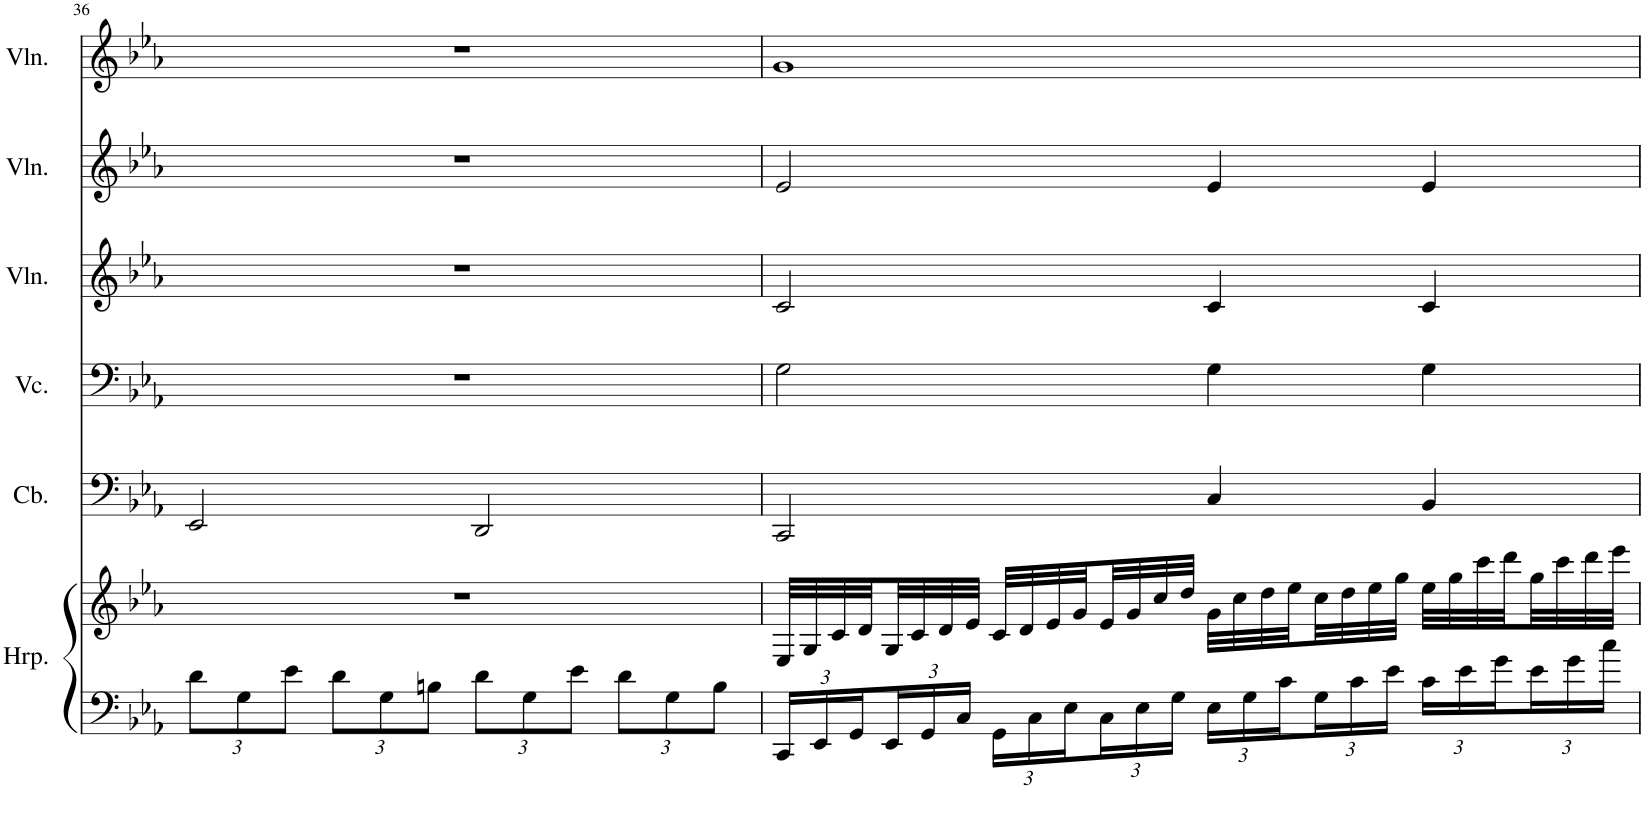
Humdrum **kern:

**kern	**kern	**kern	**kern	**kern	**kern	**kern
*part6	*part6	*part5	*part4	*part3	*part2	*part1
*staff7	*staff6	*staff5	*staff4	*staff3	*staff2	*staff1
*I"Harp	*	*I"Contrabass	*I"Violoncello	*I"Violin	*I"Violin	*I"Violin
*I'Hrp.	*	*I'Cb.	*I'Vc.	*I'Vln.	*I'Vln.	*I'Vln.
!!LO:PB:g=z
*clefF4	*clefG2	*clefF4	*clefF4	*clefG2	*clefG2	*clefG2
*	*	*Trd7c12	*	*	*	*
*k[b-e-a-]	*k[b-e-a-]	*k[b-e-a-]	*k[b-e-a-]	*k[b-e-a-]	*k[b-e-a-]	*k[b-e-a-]
*M4/4	*M4/4	*M4/4	*M4/4	*M4/4	*M4/4	*M4/4
*Xbrackettup	*	*	*	*	*	*
=36	=36	=36	=36	=36	=36	=36
12d\L	1r	2EE-/	1r	1r	1r	1r
12G\	.	.	.	.	.	.
12e-\J	.	.	.	.	.	.
12d\L	.	.	.	.	.	.
12G\	.	.	.	.	.	.
12Bn\J	.	.	.	.	.	.
12d\L	.	2DD/	.	.	.	.
12G\	.	.	.	.	.	.
12e-\J	.	.	.	.	.	.
12d\L	.	.	.	.	.	.
12G\	.	.	.	.	.	.
12B\J	.	.	.	.	.	.
=37	=37	=37	=37	=37	=37	=37
24CC/LL	32E-/LLL	2CC/	2G\	2c/	2e-/	1g
.	32G/	.	.	.	.	.
24EE-/	.	.	.	.	.	.
.	32c/	.	.	.	.	.
24GG/	.	.	.	.	.	.
.	32d/	.	.	.	.	.
24EE-/	32G/	.	.	.	.	.
.	32c/	.	.	.	.	.
24GG/	.	.	.	.	.	.
.	32d/	.	.	.	.	.
24C/JJ	.	.	.	.	.	.
.	32e-/JJJ	.	.	.	.	.
24GG\LL	32c/LLL	.	.	.	.	.
.	32d/	.	.	.	.	.
24C\	.	.	.	.	.	.
.	32e-/	.	.	.	.	.
24E-\	.	.	.	.	.	.
.	32g/	.	.	.	.	.
24C\	32e-/	.	.	.	.	.
.	32g/	.	.	.	.	.
24E-\	.	.	.	.	.	.
.	32cc/	.	.	.	.	.
24G\JJ	.	.	.	.	.	.
.	32dd/JJJ	.	.	.	.	.
24E-\LL	32g\LLL	4C/	4G\	4c/	4e-/	.
.	32cc\	.	.	.	.	.
24G\	.	.	.	.	.	.
.	32dd\	.	.	.	.	.
24c\	.	.	.	.	.	.
.	32ee-\	.	.	.	.	.
24G\	32cc\	.	.	.	.	.
.	32dd\	.	.	.	.	.
24c\	.	.	.	.	.	.
.	32ee-\	.	.	.	.	.
24e-\JJ	.	.	.	.	.	.
.	32gg\JJJ	.	.	.	.	.
24c\LL	32ee-\LLL	4BB-/	4G\	4c/	4e-/	.
.	32gg\	.	.	.	.	.
24e-\	.	.	.	.	.	.
.	32ccc\	.	.	.	.	.
24g\	.	.	.	.	.	.
.	32ddd\	.	.	.	.	.
24e-\	32gg\	.	.	.	.	.
.	32ccc\	.	.	.	.	.
24g\	.	.	.	.	.	.
.	32ddd\	.	.	.	.	.
24cc\JJ	.	.	.	.	.	.
.	32eee-\JJJ	.	.	.	.	.
=	=	=	=	=	=	=
*-	*-	*-	*-	*-	*-	*-
